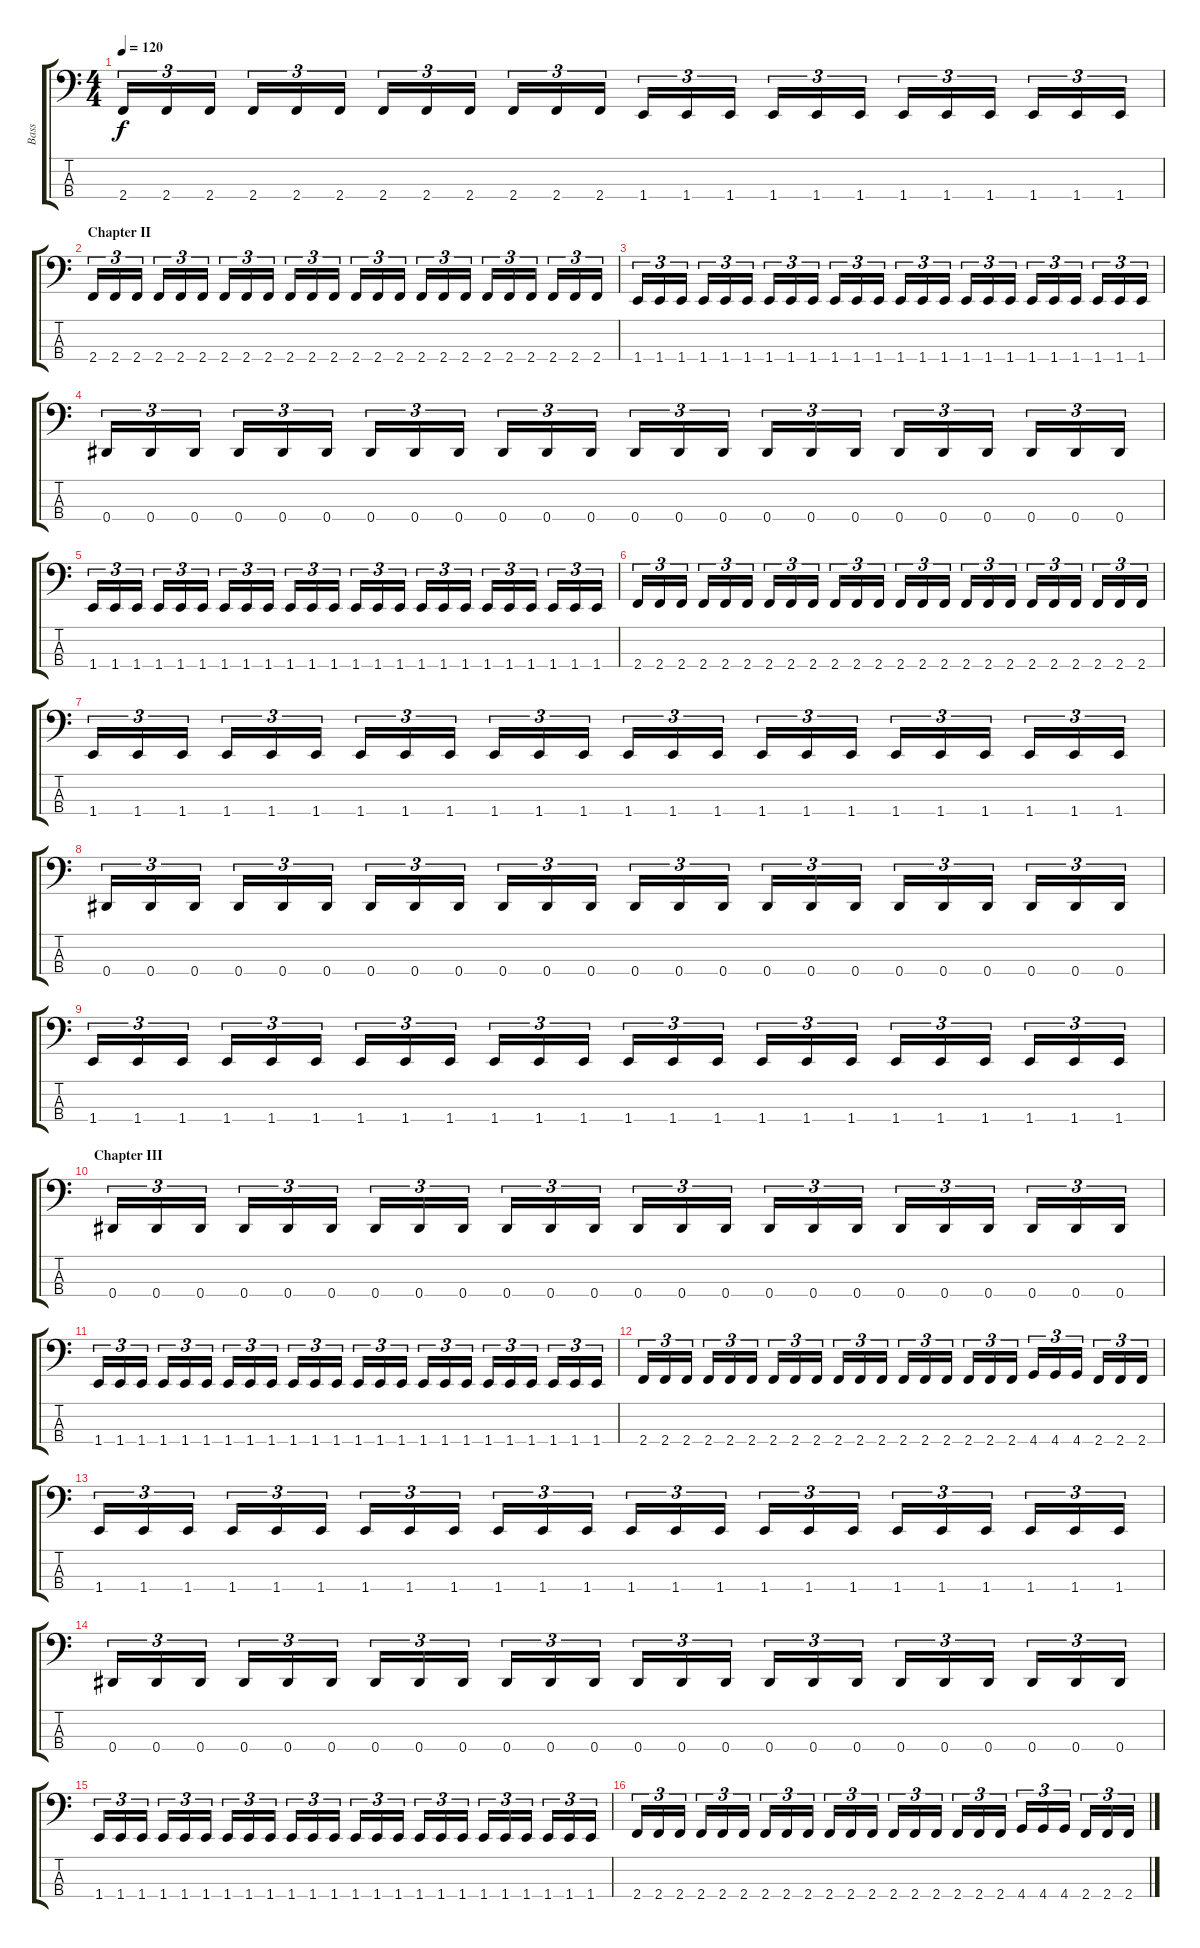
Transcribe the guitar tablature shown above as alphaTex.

\track ("Bass" "Bass") {instrument electricbasspick}
\staff {score tabs}
\tuning (Gb2 Db2 Ab1 Eb1) {hide}
\ts (4 4)
\tempo 120
\clef f4
\ks c
2.4.16{tu (3 2) dy f} 2.4.16{tu (3 2)} 2.4.16{tu (3 2)} 2.4.16{tu (3 2)} 2.4.16{tu (3 2)} 2.4.16{tu (3 2)} 2.4.16{tu (3 2)} 2.4.16{tu (3 2)} 2.4.16{tu (3 2)} 2.4.16{tu (3 2)} 2.4.16{tu (3 2)} 2.4.16{tu (3 2)} 1.4.16{tu (3 2)} 1.4.16{tu (3 2)} 1.4.16{tu (3 2)} 1.4.16{tu (3 2)} 1.4.16{tu (3 2)} 1.4.16{tu (3 2)} 1.4.16{tu (3 2)} 1.4.16{tu (3 2)} 1.4.16{tu (3 2)} 1.4.16{tu (3 2)} 1.4.16{tu (3 2)} 1.4.16{tu (3 2)} |
\section ("" "Chapter II")
2.4.16{tu (3 2)} 2.4.16{tu (3 2)} 2.4.16{tu (3 2)} 2.4.16{tu (3 2)} 2.4.16{tu (3 2)} 2.4.16{tu (3 2)} 2.4.16{tu (3 2)} 2.4.16{tu (3 2)} 2.4.16{tu (3 2)} 2.4.16{tu (3 2)} 2.4.16{tu (3 2)} 2.4.16{tu (3 2)} 2.4.16{tu (3 2)} 2.4.16{tu (3 2)} 2.4.16{tu (3 2)} 2.4.16{tu (3 2)} 2.4.16{tu (3 2)} 2.4.16{tu (3 2)} 2.4.16{tu (3 2)} 2.4.16{tu (3 2)} 2.4.16{tu (3 2)} 2.4.16{tu (3 2)} 2.4.16{tu (3 2)} 2.4.16{tu (3 2)} |
1.4.16{tu (3 2)} 1.4.16{tu (3 2)} 1.4.16{tu (3 2)} 1.4.16{tu (3 2)} 1.4.16{tu (3 2)} 1.4.16{tu (3 2)} 1.4.16{tu (3 2)} 1.4.16{tu (3 2)} 1.4.16{tu (3 2)} 1.4.16{tu (3 2)} 1.4.16{tu (3 2)} 1.4.16{tu (3 2)} 1.4.16{tu (3 2)} 1.4.16{tu (3 2)} 1.4.16{tu (3 2)} 1.4.16{tu (3 2)} 1.4.16{tu (3 2)} 1.4.16{tu (3 2)} 1.4.16{tu (3 2)} 1.4.16{tu (3 2)} 1.4.16{tu (3 2)} 1.4.16{tu (3 2)} 1.4.16{tu (3 2)} 1.4.16{tu (3 2)} |
0.4.16{tu (3 2)} 0.4.16{tu (3 2)} 0.4.16{tu (3 2)} 0.4.16{tu (3 2)} 0.4.16{tu (3 2)} 0.4.16{tu (3 2)} 0.4.16{tu (3 2)} 0.4.16{tu (3 2)} 0.4.16{tu (3 2)} 0.4.16{tu (3 2)} 0.4.16{tu (3 2)} 0.4.16{tu (3 2)} 0.4.16{tu (3 2)} 0.4.16{tu (3 2)} 0.4.16{tu (3 2)} 0.4.16{tu (3 2)} 0.4.16{tu (3 2)} 0.4.16{tu (3 2)} 0.4.16{tu (3 2)} 0.4.16{tu (3 2)} 0.4.16{tu (3 2)} 0.4.16{tu (3 2)} 0.4.16{tu (3 2)} 0.4.16{tu (3 2)} |
1.4.16{tu (3 2)} 1.4.16{tu (3 2)} 1.4.16{tu (3 2)} 1.4.16{tu (3 2)} 1.4.16{tu (3 2)} 1.4.16{tu (3 2)} 1.4.16{tu (3 2)} 1.4.16{tu (3 2)} 1.4.16{tu (3 2)} 1.4.16{tu (3 2)} 1.4.16{tu (3 2)} 1.4.16{tu (3 2)} 1.4.16{tu (3 2)} 1.4.16{tu (3 2)} 1.4.16{tu (3 2)} 1.4.16{tu (3 2)} 1.4.16{tu (3 2)} 1.4.16{tu (3 2)} 1.4.16{tu (3 2)} 1.4.16{tu (3 2)} 1.4.16{tu (3 2)} 1.4.16{tu (3 2)} 1.4.16{tu (3 2)} 1.4.16{tu (3 2)} |
2.4.16{tu (3 2)} 2.4.16{tu (3 2)} 2.4.16{tu (3 2)} 2.4.16{tu (3 2)} 2.4.16{tu (3 2)} 2.4.16{tu (3 2)} 2.4.16{tu (3 2)} 2.4.16{tu (3 2)} 2.4.16{tu (3 2)} 2.4.16{tu (3 2)} 2.4.16{tu (3 2)} 2.4.16{tu (3 2)} 2.4.16{tu (3 2)} 2.4.16{tu (3 2)} 2.4.16{tu (3 2)} 2.4.16{tu (3 2)} 2.4.16{tu (3 2)} 2.4.16{tu (3 2)} 2.4.16{tu (3 2)} 2.4.16{tu (3 2)} 2.4.16{tu (3 2)} 2.4.16{tu (3 2)} 2.4.16{tu (3 2)} 2.4.16{tu (3 2)} |
1.4.16{tu (3 2)} 1.4.16{tu (3 2)} 1.4.16{tu (3 2)} 1.4.16{tu (3 2)} 1.4.16{tu (3 2)} 1.4.16{tu (3 2)} 1.4.16{tu (3 2)} 1.4.16{tu (3 2)} 1.4.16{tu (3 2)} 1.4.16{tu (3 2)} 1.4.16{tu (3 2)} 1.4.16{tu (3 2)} 1.4.16{tu (3 2)} 1.4.16{tu (3 2)} 1.4.16{tu (3 2)} 1.4.16{tu (3 2)} 1.4.16{tu (3 2)} 1.4.16{tu (3 2)} 1.4.16{tu (3 2)} 1.4.16{tu (3 2)} 1.4.16{tu (3 2)} 1.4.16{tu (3 2)} 1.4.16{tu (3 2)} 1.4.16{tu (3 2)} |
0.4.16{tu (3 2)} 0.4.16{tu (3 2)} 0.4.16{tu (3 2)} 0.4.16{tu (3 2)} 0.4.16{tu (3 2)} 0.4.16{tu (3 2)} 0.4.16{tu (3 2)} 0.4.16{tu (3 2)} 0.4.16{tu (3 2)} 0.4.16{tu (3 2)} 0.4.16{tu (3 2)} 0.4.16{tu (3 2)} 0.4.16{tu (3 2)} 0.4.16{tu (3 2)} 0.4.16{tu (3 2)} 0.4.16{tu (3 2)} 0.4.16{tu (3 2)} 0.4.16{tu (3 2)} 0.4.16{tu (3 2)} 0.4.16{tu (3 2)} 0.4.16{tu (3 2)} 0.4.16{tu (3 2)} 0.4.16{tu (3 2)} 0.4.16{tu (3 2)} |
1.4.16{tu (3 2)} 1.4.16{tu (3 2)} 1.4.16{tu (3 2)} 1.4.16{tu (3 2)} 1.4.16{tu (3 2)} 1.4.16{tu (3 2)} 1.4.16{tu (3 2)} 1.4.16{tu (3 2)} 1.4.16{tu (3 2)} 1.4.16{tu (3 2)} 1.4.16{tu (3 2)} 1.4.16{tu (3 2)} 1.4.16{tu (3 2)} 1.4.16{tu (3 2)} 1.4.16{tu (3 2)} 1.4.16{tu (3 2)} 1.4.16{tu (3 2)} 1.4.16{tu (3 2)} 1.4.16{tu (3 2)} 1.4.16{tu (3 2)} 1.4.16{tu (3 2)} 1.4.16{tu (3 2)} 1.4.16{tu (3 2)} 1.4.16{tu (3 2)} |
\section ("" "Chapter III")
0.4.16{tu (3 2)} 0.4.16{tu (3 2)} 0.4.16{tu (3 2)} 0.4.16{tu (3 2)} 0.4.16{tu (3 2)} 0.4.16{tu (3 2)} 0.4.16{tu (3 2)} 0.4.16{tu (3 2)} 0.4.16{tu (3 2)} 0.4.16{tu (3 2)} 0.4.16{tu (3 2)} 0.4.16{tu (3 2)} 0.4.16{tu (3 2)} 0.4.16{tu (3 2)} 0.4.16{tu (3 2)} 0.4.16{tu (3 2)} 0.4.16{tu (3 2)} 0.4.16{tu (3 2)} 0.4.16{tu (3 2)} 0.4.16{tu (3 2)} 0.4.16{tu (3 2)} 0.4.16{tu (3 2)} 0.4.16{tu (3 2)} 0.4.16{tu (3 2)} |
1.4.16{tu (3 2)} 1.4.16{tu (3 2)} 1.4.16{tu (3 2)} 1.4.16{tu (3 2)} 1.4.16{tu (3 2)} 1.4.16{tu (3 2)} 1.4.16{tu (3 2)} 1.4.16{tu (3 2)} 1.4.16{tu (3 2)} 1.4.16{tu (3 2)} 1.4.16{tu (3 2)} 1.4.16{tu (3 2)} 1.4.16{tu (3 2)} 1.4.16{tu (3 2)} 1.4.16{tu (3 2)} 1.4.16{tu (3 2)} 1.4.16{tu (3 2)} 1.4.16{tu (3 2)} 1.4.16{tu (3 2)} 1.4.16{tu (3 2)} 1.4.16{tu (3 2)} 1.4.16{tu (3 2)} 1.4.16{tu (3 2)} 1.4.16{tu (3 2)} |
2.4.16{tu (3 2)} 2.4.16{tu (3 2)} 2.4.16{tu (3 2)} 2.4.16{tu (3 2)} 2.4.16{tu (3 2)} 2.4.16{tu (3 2)} 2.4.16{tu (3 2)} 2.4.16{tu (3 2)} 2.4.16{tu (3 2)} 2.4.16{tu (3 2)} 2.4.16{tu (3 2)} 2.4.16{tu (3 2)} 2.4.16{tu (3 2)} 2.4.16{tu (3 2)} 2.4.16{tu (3 2)} 2.4.16{tu (3 2)} 2.4.16{tu (3 2)} 2.4.16{tu (3 2)} 4.4.16{tu (3 2)} 4.4.16{tu (3 2)} 4.4.16{tu (3 2)} 2.4.16{tu (3 2)} 2.4.16{tu (3 2)} 2.4.16{tu (3 2)} |
1.4.16{tu (3 2)} 1.4.16{tu (3 2)} 1.4.16{tu (3 2)} 1.4.16{tu (3 2)} 1.4.16{tu (3 2)} 1.4.16{tu (3 2)} 1.4.16{tu (3 2)} 1.4.16{tu (3 2)} 1.4.16{tu (3 2)} 1.4.16{tu (3 2)} 1.4.16{tu (3 2)} 1.4.16{tu (3 2)} 1.4.16{tu (3 2)} 1.4.16{tu (3 2)} 1.4.16{tu (3 2)} 1.4.16{tu (3 2)} 1.4.16{tu (3 2)} 1.4.16{tu (3 2)} 1.4.16{tu (3 2)} 1.4.16{tu (3 2)} 1.4.16{tu (3 2)} 1.4.16{tu (3 2)} 1.4.16{tu (3 2)} 1.4.16{tu (3 2)} |
0.4.16{tu (3 2)} 0.4.16{tu (3 2)} 0.4.16{tu (3 2)} 0.4.16{tu (3 2)} 0.4.16{tu (3 2)} 0.4.16{tu (3 2)} 0.4.16{tu (3 2)} 0.4.16{tu (3 2)} 0.4.16{tu (3 2)} 0.4.16{tu (3 2)} 0.4.16{tu (3 2)} 0.4.16{tu (3 2)} 0.4.16{tu (3 2)} 0.4.16{tu (3 2)} 0.4.16{tu (3 2)} 0.4.16{tu (3 2)} 0.4.16{tu (3 2)} 0.4.16{tu (3 2)} 0.4.16{tu (3 2)} 0.4.16{tu (3 2)} 0.4.16{tu (3 2)} 0.4.16{tu (3 2)} 0.4.16{tu (3 2)} 0.4.16{tu (3 2)} |
1.4.16{tu (3 2)} 1.4.16{tu (3 2)} 1.4.16{tu (3 2)} 1.4.16{tu (3 2)} 1.4.16{tu (3 2)} 1.4.16{tu (3 2)} 1.4.16{tu (3 2)} 1.4.16{tu (3 2)} 1.4.16{tu (3 2)} 1.4.16{tu (3 2)} 1.4.16{tu (3 2)} 1.4.16{tu (3 2)} 1.4.16{tu (3 2)} 1.4.16{tu (3 2)} 1.4.16{tu (3 2)} 1.4.16{tu (3 2)} 1.4.16{tu (3 2)} 1.4.16{tu (3 2)} 1.4.16{tu (3 2)} 1.4.16{tu (3 2)} 1.4.16{tu (3 2)} 1.4.16{tu (3 2)} 1.4.16{tu (3 2)} 1.4.16{tu (3 2)} |
2.4.16{tu (3 2)} 2.4.16{tu (3 2)} 2.4.16{tu (3 2)} 2.4.16{tu (3 2)} 2.4.16{tu (3 2)} 2.4.16{tu (3 2)} 2.4.16{tu (3 2)} 2.4.16{tu (3 2)} 2.4.16{tu (3 2)} 2.4.16{tu (3 2)} 2.4.16{tu (3 2)} 2.4.16{tu (3 2)} 2.4.16{tu (3 2)} 2.4.16{tu (3 2)} 2.4.16{tu (3 2)} 2.4.16{tu (3 2)} 2.4.16{tu (3 2)} 2.4.16{tu (3 2)} 4.4.16{tu (3 2)} 4.4.16{tu (3 2)} 4.4.16{tu (3 2)} 2.4.16{tu (3 2)} 2.4.16{tu (3 2)} 2.4.16{tu (3 2)}
